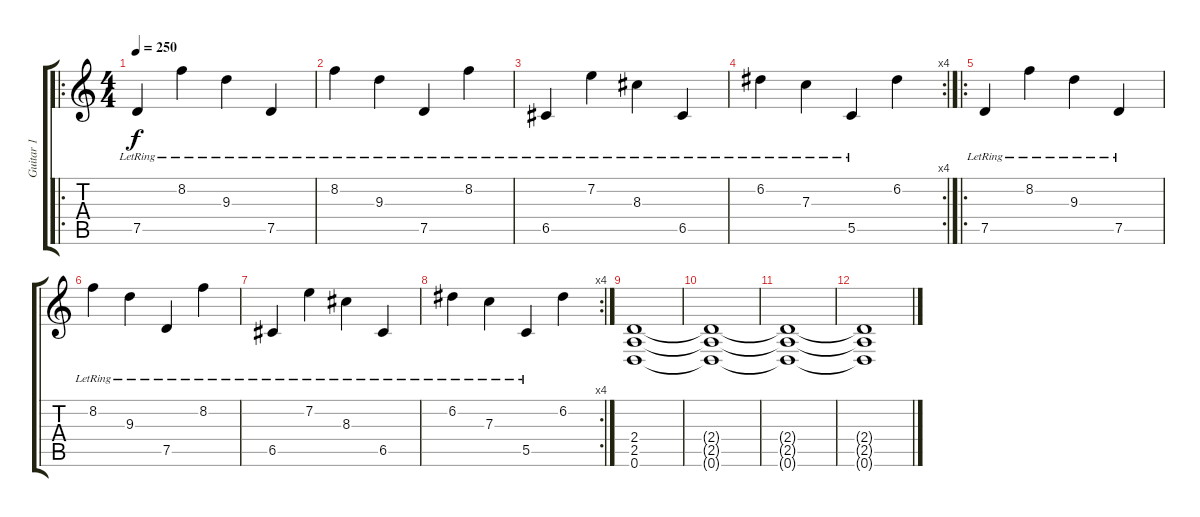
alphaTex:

\track ("Guitar 1" "Guitar 1") {instrument distortionguitar}
\staff {score tabs}
\tuning (D4 A3 F3 C3 G2 D2) {hide}
\ro
\ts (4 4)
\tempo 250
\clef g2
\ks c
7.5{lr}.4{dy f} 8.2{lr}.4 9.3{lr}.4 7.5{lr}.4 |
8.2{lr}.4 9.3{lr}.4 7.5{lr}.4 8.2{lr}.4 |
6.5{lr}.4 7.2{lr}.4 8.3{lr}.4 6.5{lr}.4 |
\rc 4
6.2{lr}.4 7.3{lr}.4 5.5{lr}.4 6.2.4 |
\ro
7.5{lr}.4 8.2{lr}.4 9.3{lr}.4 7.5{lr}.4 |
8.2{lr}.4 9.3{lr}.4 7.5{lr}.4 8.2{lr}.4 |
6.5{lr}.4 7.2{lr}.4 8.3{lr}.4 6.5{lr}.4 |
\rc 4
6.2{lr}.4 7.3{lr}.4 5.5{lr}.4 6.2.4 |
(2.4 2.5 0.6).1 |
(2.4{t} 2.5{t} 0.6{t}).1 |
(2.4{t} 2.5{t} 0.6{t}).1 |
(2.4{t} 2.5{t} 0.6{t}).1
